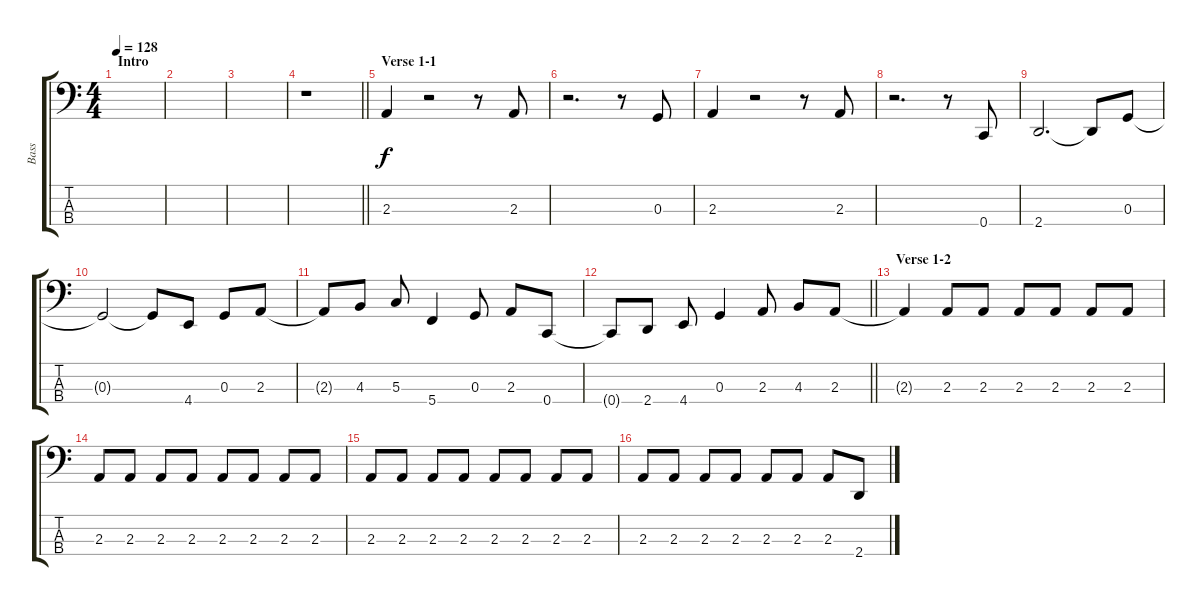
\track ("Bass" "Bass") {instrument electricbasspick}
\staff {score tabs}
\tuning (F2 C2 G1 C1) {hide}
\ts (4 4)
\section ("" "Intro")
\tempo 128
\clef f4
\ks c
|
|
|
\barLineRight lightlight
r.1 |
\section ("" "Verse 1-1")
2.3.4 r.2 r.8 2.3.8 |
r.2{d} r.8 0.3.8 |
2.3.4 r.2 r.8 2.3.8 |
r.2{d} r.8 0.4.8 |
2.4.2{d} 2.4{t}.8 0.3.8 |
0.3{t}.2 0.3{t}.8 4.4.8 0.3.8 2.3.8 |
2.3{t}.8 4.3.8 5.3.8 5.4.4 0.3.8 2.3.8 0.4.8 |
\barLineRight lightlight
0.4{t}.8 2.4.8 4.4.8 0.3.4 2.3.8 4.3.8 2.3.8 |
\section ("" "Verse 1-2")
2.3{t}.4 2.3.8 2.3.8 2.3.8 2.3.8 2.3.8 2.3.8 |
2.3.8 2.3.8 2.3.8 2.3.8 2.3.8 2.3.8 2.3.8 2.3.8 |
2.3.8 2.3.8 2.3.8 2.3.8 2.3.8 2.3.8 2.3.8 2.3.8 |
2.3.8 2.3.8 2.3.8 2.3.8 2.3.8 2.3.8 2.3.8 2.4.8
